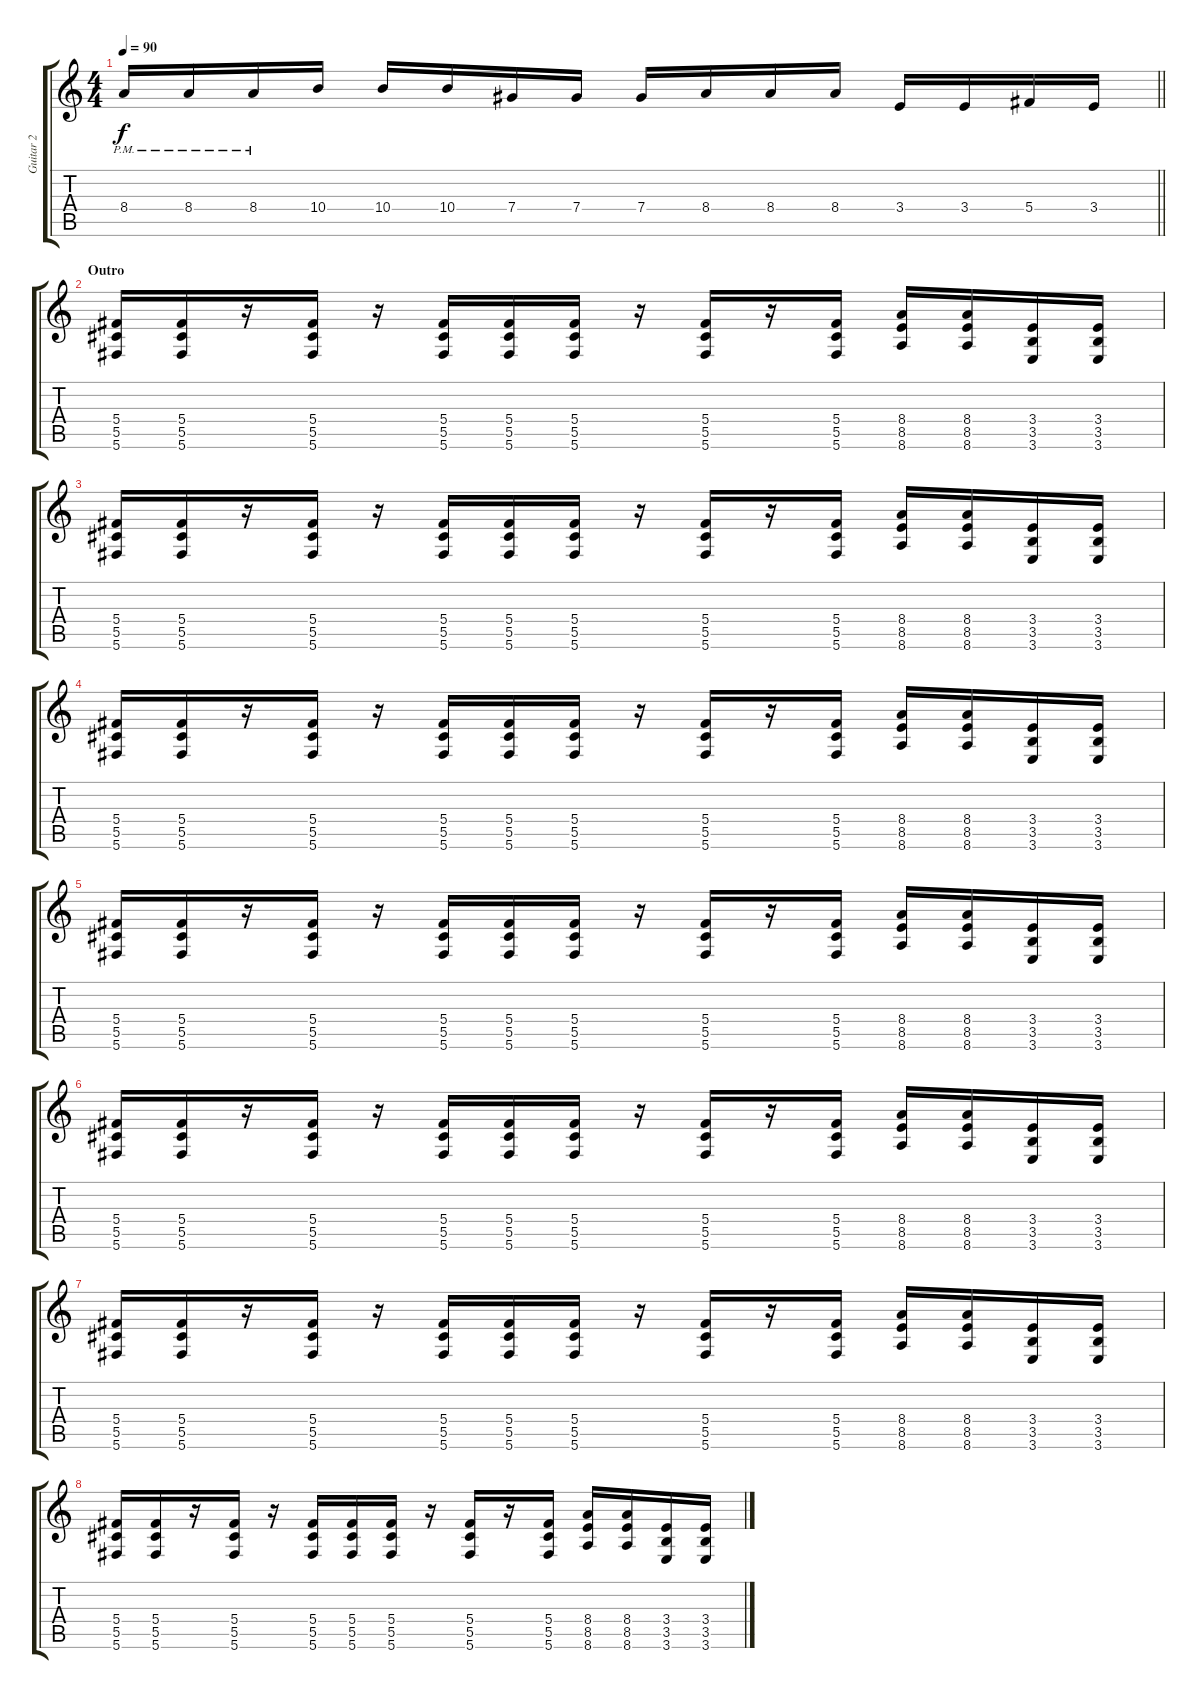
\track ("Guitar 2" "Guitar 2") {instrument overdrivenguitar}
\staff {score tabs}
\tuning (Eb4 Bb3 Gb3 Db3 Ab2 Db2) {hide}
\ts (4 4)
\tempo 90
\clef g2
\barLineRight lightlight
\ks c
8.4{pm}.16{dy f} 8.4{pm}.16 8.4{pm}.16 10.4.16 10.4.16 10.4.16 7.4.16 7.4.16 7.4.16 8.4.16 8.4.16 8.4.16 3.4.16 3.4.16 5.4.16 3.4.16 |
\section ("" "Outro")
(5.4 5.5 5.6).16 (5.4 5.5 5.6).16 r.16 (5.4 5.5 5.6).16 r.16 (5.4 5.5 5.6).16 (5.4 5.5 5.6).16 (5.4 5.5 5.6).16 r.16 (5.4 5.5 5.6).16 r.16 (5.4 5.5 5.6).16 (8.4 8.5 8.6).16 (8.4 8.5 8.6).16 (3.4 3.5 3.6).16 (3.4 3.5 3.6).16 |
(5.4 5.5 5.6).16 (5.4 5.5 5.6).16 r.16 (5.4 5.5 5.6).16 r.16 (5.4 5.5 5.6).16 (5.4 5.5 5.6).16 (5.4 5.5 5.6).16 r.16 (5.4 5.5 5.6).16 r.16 (5.4 5.5 5.6).16 (8.4 8.5 8.6).16 (8.4 8.5 8.6).16 (3.4 3.5 3.6).16 (3.4 3.5 3.6).16 |
(5.4 5.5 5.6).16 (5.4 5.5 5.6).16 r.16 (5.4 5.5 5.6).16 r.16 (5.4 5.5 5.6).16 (5.4 5.5 5.6).16 (5.4 5.5 5.6).16 r.16 (5.4 5.5 5.6).16 r.16 (5.4 5.5 5.6).16 (8.4 8.5 8.6).16 (8.4 8.5 8.6).16 (3.4 3.5 3.6).16 (3.4 3.5 3.6).16 |
(5.4 5.5 5.6).16 (5.4 5.5 5.6).16 r.16 (5.4 5.5 5.6).16 r.16 (5.4 5.5 5.6).16 (5.4 5.5 5.6).16 (5.4 5.5 5.6).16 r.16 (5.4 5.5 5.6).16 r.16 (5.4 5.5 5.6).16 (8.4 8.5 8.6).16 (8.4 8.5 8.6).16 (3.4 3.5 3.6).16 (3.4 3.5 3.6).16 |
(5.4 5.5 5.6).16 (5.4 5.5 5.6).16 r.16 (5.4 5.5 5.6).16 r.16 (5.4 5.5 5.6).16 (5.4 5.5 5.6).16 (5.4 5.5 5.6).16 r.16 (5.4 5.5 5.6).16 r.16 (5.4 5.5 5.6).16 (8.4 8.5 8.6).16 (8.4 8.5 8.6).16 (3.4 3.5 3.6).16 (3.4 3.5 3.6).16 |
(5.4 5.5 5.6).16 (5.4 5.5 5.6).16 r.16 (5.4 5.5 5.6).16 r.16 (5.4 5.5 5.6).16 (5.4 5.5 5.6).16 (5.4 5.5 5.6).16 r.16 (5.4 5.5 5.6).16 r.16 (5.4 5.5 5.6).16 (8.4 8.5 8.6).16 (8.4 8.5 8.6).16 (3.4 3.5 3.6).16 (3.4 3.5 3.6).16 |
(5.4 5.5 5.6).16 (5.4 5.5 5.6).16 r.16 (5.4 5.5 5.6).16 r.16 (5.4 5.5 5.6).16 (5.4 5.5 5.6).16 (5.4 5.5 5.6).16 r.16 (5.4 5.5 5.6).16 r.16 (5.4 5.5 5.6).16 (8.4 8.5 8.6).16 (8.4 8.5 8.6).16 (3.4 3.5 3.6).16 (3.4 3.5 3.6).16
